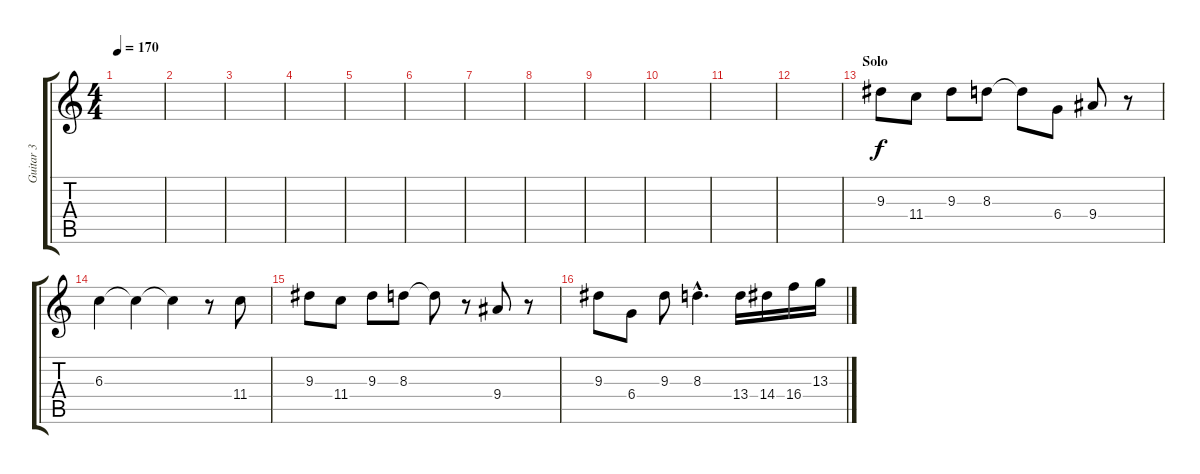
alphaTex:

\track ("Guitar 3" "Guitar 3") {instrument distortionguitar}
\staff {score tabs}
\tuning (Eb4 Bb3 Gb3 Db3 Ab2 Eb2) {hide}
\ts (4 4)
\tempo 170
\clef g2
\ks c
|
|
|
|
|
|
|
|
|
|
|
|
\section ("" "Solo")
9.3.8{volume 14} 11.4.8 9.3.8 8.3.8 8.3{t}.8 6.4.8 9.4.8 r.8 |
6.3.4 6.3{t}.4 6.3{t}.4 r.8 11.4.8 |
9.3.8 11.4.8 9.3.8 8.3.8 8.3{t}.8 r.8 9.4.8 r.8 |
9.3.8 6.4.8 9.3.8 8.3{hac}.4{d} 13.4.16 14.4.16 16.4.16 13.3.16
